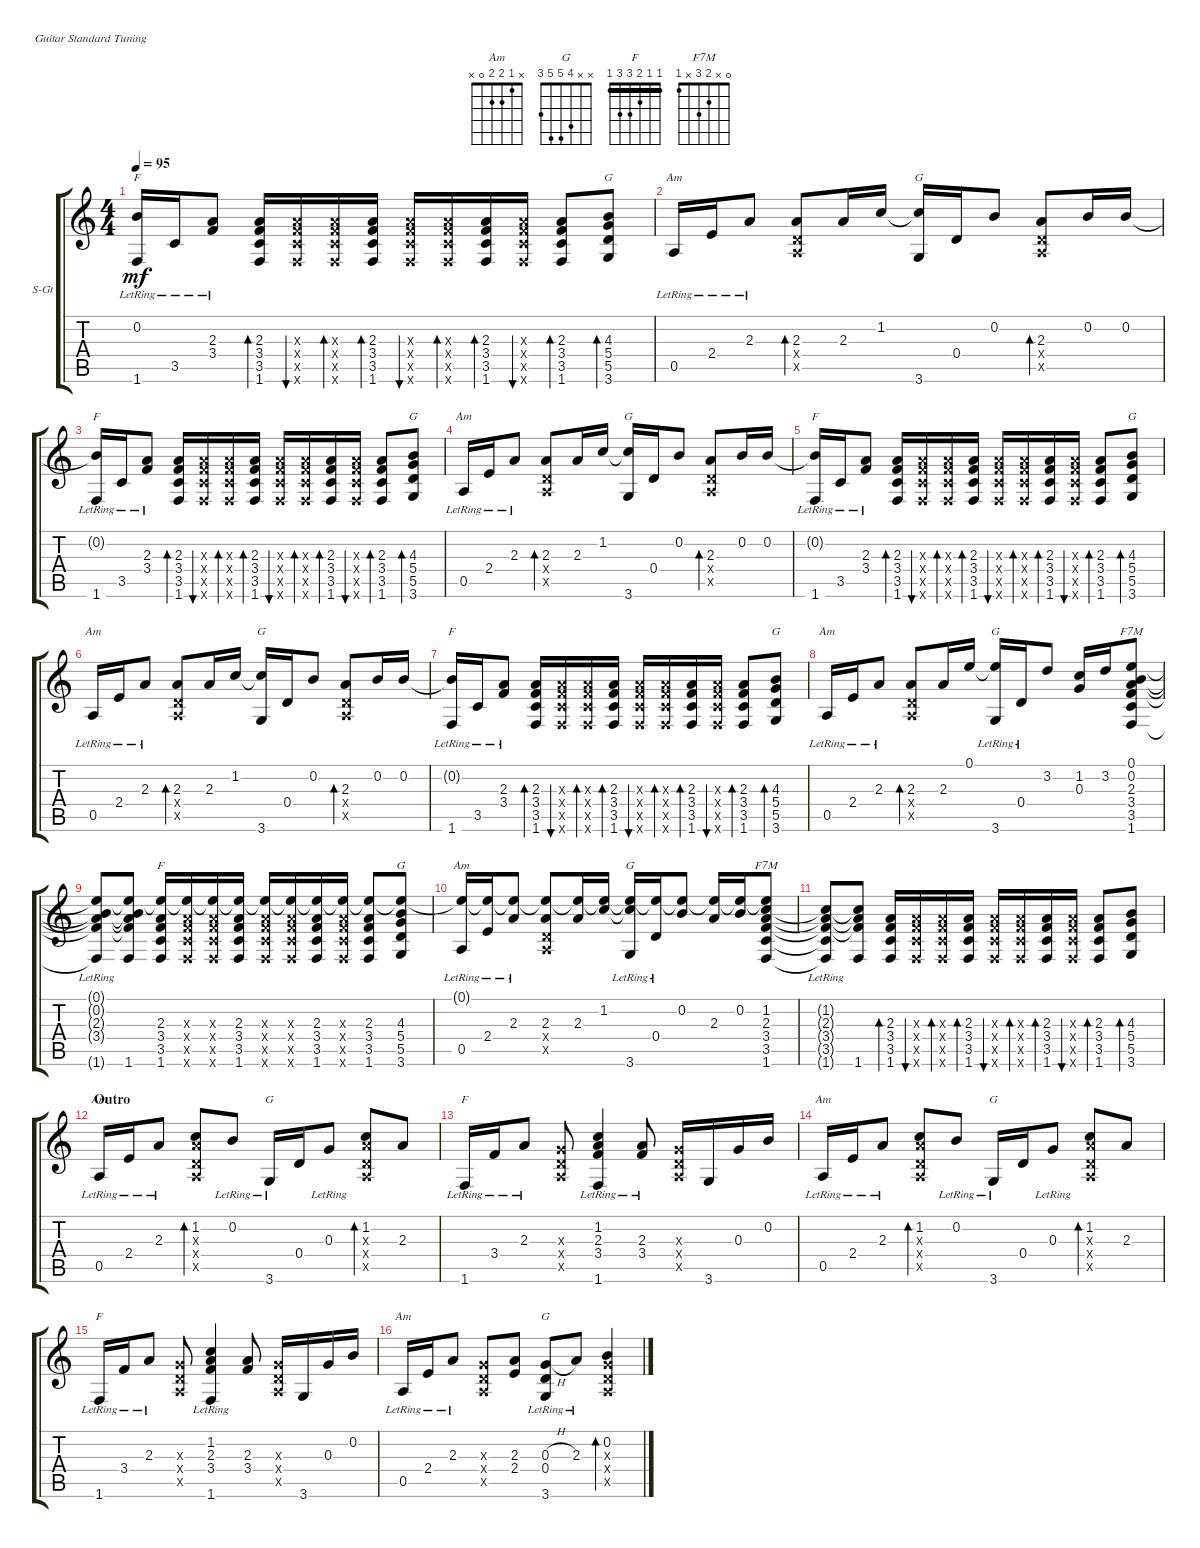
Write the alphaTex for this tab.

\defaultSystemsLayout 4
\bracketExtendMode groupsimilarinstruments
\firstSystemTrackNameOrientation horizontal
\otherSystemsTrackNameOrientation horizontal
\track ("Steel Guitar" "S-Gt") {instrument acousticguitarsteel}
\staff {score tabs}
\tuning (E4 B3 G3 D3 A2 E2)
\chord ("Am" x 1 2 2 0 x) {showfingering false}
\chord ("G" 3 0 0 0 2 3) {showfingering false}
\chord ("F" 1 1 2 3 3 1) {showfingering false barre (1 1)}
\chord ("G" x x 4 5 5 3) {showfingering false}
\chord ("F7M" 0 x 2 3 x 1) {showfingering false}
\ts (4 4)
\tempo 95
\clef g2
\ks aminor
(1.6{lr} 0.2{t}).16{ch "F" dy mf} 3.5{lr}.16 (3.4{lr} 2.3{lr}).8 (1.6 3.5 3.4 2.3).16{bd 30} (1.6{x} 3.5{x} 3.4{x} 2.3{x}).16{bu 30} (1.6{x} 3.5{x} 3.4{x} 2.3{x}).16{bd 30} (1.6 3.5 3.4 2.3).16{bd 30} (1.6{x} 3.5{x} 3.4{x} 2.3{x}).16{bu 30} (1.6{x} 3.5{x} 3.4{x} 2.3{x}).16{bd 30} (1.6 3.5 3.4 2.3).16{bd 30} (1.6{x} 3.5{x} 3.4{x} 2.3{x}).16{bu 30} (1.6 3.5 3.4 2.3).8{bd 30} (3.6 5.5 5.4 4.3).8{bd 30 ch "G"} |
0.5{lr}.16{ch "Am"} 2.4{lr}.16 2.3{lr}.8 (2.3 0.4{x} 0.5{x}).8{bd 30} 2.3.16 1.2.16 (3.6 1.2{t}).16{ch "G"} 0.4.16 0.2.8 (2.3 0.4{x} 0.5{x}).8{bd 30} 0.2.16 0.2.16 |
(1.6{lr} 0.2{t}).16{ch "F"} 3.5{lr}.16 (3.4{lr} 2.3{lr}).8 (1.6 3.5 3.4 2.3).16{bd 30} (1.6{x} 3.5{x} 3.4{x} 2.3{x}).16{bu 30} (1.6{x} 3.5{x} 3.4{x} 2.3{x}).16{bd 30} (1.6 3.5 3.4 2.3).16{bd 30} (1.6{x} 3.5{x} 3.4{x} 2.3{x}).16{bu 30} (1.6{x} 3.5{x} 3.4{x} 2.3{x}).16{bd 30} (1.6 3.5 3.4 2.3).16{bd 30} (1.6{x} 3.5{x} 3.4{x} 2.3{x}).16{bu 30} (1.6 3.5 3.4 2.3).8{bd 30} (3.6 5.5 5.4 4.3).8{bd 30 ch "G"} |
0.5{lr}.16{ch "Am"} 2.4{lr}.16 2.3{lr}.8 (2.3 0.4{x} 0.5{x}).8{bd 30} 2.3.16 1.2.16 (3.6 1.2{t}).16{ch "G"} 0.4.16 0.2.8 (2.3 0.4{x} 0.5{x}).8{bd 30} 0.2.16 0.2.16 |
(1.6{lr} 0.2{t}).16{ch "F"} 3.5{lr}.16 (3.4{lr} 2.3{lr}).8 (1.6 3.5 3.4 2.3).16{bd 30} (1.6{x} 3.5{x} 3.4{x} 2.3{x}).16{bu 30} (1.6{x} 3.5{x} 3.4{x} 2.3{x}).16{bd 30} (1.6 3.5 3.4 2.3).16{bd 30} (1.6{x} 3.5{x} 3.4{x} 2.3{x}).16{bu 30} (1.6{x} 3.5{x} 3.4{x} 2.3{x}).16{bd 30} (1.6 3.5 3.4 2.3).16{bd 30} (1.6{x} 3.5{x} 3.4{x} 2.3{x}).16{bu 30} (1.6 3.5 3.4 2.3).8{bd 30} (3.6 5.5 5.4 4.3).8{bd 30 ch "G"} |
0.5{lr}.16{ch "Am"} 2.4{lr}.16 2.3{lr}.8 (2.3 0.4{x} 0.5{x}).8{bd 30} 2.3.16 1.2.16 (3.6 1.2{t}).16{ch "G"} 0.4.16 0.2.8 (2.3 0.4{x} 0.5{x}).8{bd 30} 0.2.16 0.2.16 |
(1.6{lr} 0.2{t}).16{ch "F"} 3.5{lr}.16 (3.4{lr} 2.3{lr}).8 (1.6 3.5 3.4 2.3).16{bd 30} (1.6{x} 3.5{x} 3.4{x} 2.3{x}).16{bu 30} (1.6{x} 3.5{x} 3.4{x} 2.3{x}).16{bd 30} (1.6 3.5 3.4 2.3).16{bd 30} (1.6{x} 3.5{x} 3.4{x} 2.3{x}).16{bu 30} (1.6{x} 3.5{x} 3.4{x} 2.3{x}).16{bd 30} (1.6 3.5 3.4 2.3).16{bd 30} (1.6{x} 3.5{x} 3.4{x} 2.3{x}).16{bu 30} (1.6 3.5 3.4 2.3).8{bd 30} (3.6 5.5 5.4 4.3).8{bd 30 ch "G"} |
0.5{lr}.16{ch "Am"} 2.4{lr}.16 2.3{lr}.8 (2.3 0.4{x} 0.5{x}).8{bd 30} 2.3.16 0.1.16 (0.1{lr t} 3.6{lr}).16{ch "G"} 0.4{lr}.16 3.2.8 (0.3 1.2).16 3.2.16 (1.6 3.4 2.3 0.1 3.5 0.2).8{ch "F7M"} |
(1.6{lr t} 3.4{t} 2.3{t} 0.1{t} 0.2{t}).8 (1.6 3.4{t} 2.3{t} 0.2{t} 0.1{t}).8 (1.6 3.5 3.4 2.3 0.1{t}).16{ch "F"} (1.6{x} 3.5{x} 3.4{x} 2.3{x} 0.1{t}).16 (1.6{x} 3.5{x} 3.4{x} 2.3{x} 0.1{t}).16 (1.6 3.5 3.4 2.3 0.1{t}).16 (1.6{x} 3.5{x} 3.4{x} 2.3{x} 0.1{t}).16 (1.6{x} 3.5{x} 3.4{x} 2.3{x} 0.1{t}).16 (1.6 3.5 3.4 2.3 0.1{t}).16 (1.6{x} 3.5{x} 3.4{x} 2.3{x} 0.1{t}).16 (1.6 3.5 3.4 2.3 0.1{t}).8 (3.6 5.5 5.4 4.3 0.1{t}).8{ch "G"} |
(0.5{lr} 0.1{t}).16{ch "Am"} (2.4{lr} 0.1{t}).16 (2.3{lr} 0.1{t}).8 (2.3 0.4{x} 0.5{x} 0.1{t}).8 (2.3 0.1{t}).16 (1.2 0.1{t}).16 (3.6{lr} 1.2{t} 0.1{t}).16{ch "G"} (0.4{lr} 0.1{t}).16 (0.2 0.1{t}).8 (2.3 0.1{t}).16 (0.2 0.1{t}).16 (1.6 3.4 2.3 1.2 0.1{t} 3.5).8{ch "F7M"} |
(1.6{lr t} 3.4{t} 2.3{t} 1.2{t} 3.5{t}).8 (1.6 3.4{t} 2.3{t} 1.2{t}).8 (1.6 3.5 3.4 2.3).16{bd 30} (1.6{x} 3.5{x} 3.4{x} 2.3{x}).16{bu 30} (1.6{x} 3.5{x} 3.4{x} 2.3{x}).16{bd 30} (1.6 3.5 3.4 2.3).16{bd 30} (1.6{x} 3.5{x} 3.4{x} 2.3{x}).16{bu 30} (1.6{x} 3.5{x} 3.4{x} 2.3{x}).16{bd 30} (1.6 3.5 3.4 2.3).16{bd 30} (1.6{x} 3.5{x} 3.4{x} 2.3{x}).16{bu 30} (1.6 3.5 3.4 2.3).8{bd 30} (3.6 5.5 5.4 4.3).8{bd 30} |
\section ("" "Outro")
0.5{lr}.16{ch "Am"} 2.4{lr}.16 2.3{lr}.8 (1.2 2.3{x} 0.4{x} 0.5{x}).8{bd 30} 0.2{lr}.8 3.6{lr}.16{ch "G"} 0.4.16 0.3{lr}.8 (1.2 2.3{x} 0.4{x} 0.5{x}).8{bd 30} 2.3.8 |
1.6{lr}.16{ch "F"} 3.4{lr}.16 2.3{lr}.8 (0.3{x} 0.4{x} 0.5{x}).8 (1.2{lr} 2.3{lr} 3.4{lr} 1.6{lr}).4 (2.3{lr} 3.4{lr}).8 (0.3{x} 0.4{x} 0.5{x}).16 3.6.16 0.3.16 0.2.16 |
0.5{lr}.16{ch "Am"} 2.4{lr}.16 2.3{lr}.8 (1.2 2.3{x} 0.4{x} 0.5{x}).8{bd 30} 0.2{lr}.8 3.6{lr}.16{ch "G"} 0.4.16 0.3{lr}.8 (1.2 2.3{x} 0.4{x} 0.5{x}).8{bd 30} 2.3.8 |
1.6{lr}.16{ch "F"} 3.4{lr}.16 2.3{lr}.8 (0.3{x} 0.4{x} 0.5{x}).8 (1.2{lr} 2.3{lr} 3.4{lr} 1.6{lr}).4 (2.3 3.4).8 (0.3{x} 0.4{x} 0.5{x}).16 3.6.16 0.3.16 0.2.16 |
0.5{lr}.16{ch "Am"} 2.4{lr}.16 2.3{lr}.8 (0.3{x} 0.4{x} 0.5{x}).8 (2.3 2.4).8 (3.6{lr} 0.4{lr} 0.3{h lr}).8{ch "G"} 2.3{lr}.8 (0.2 0.3{x} 0.4{x} 0.5{x}).4{bd 30}
